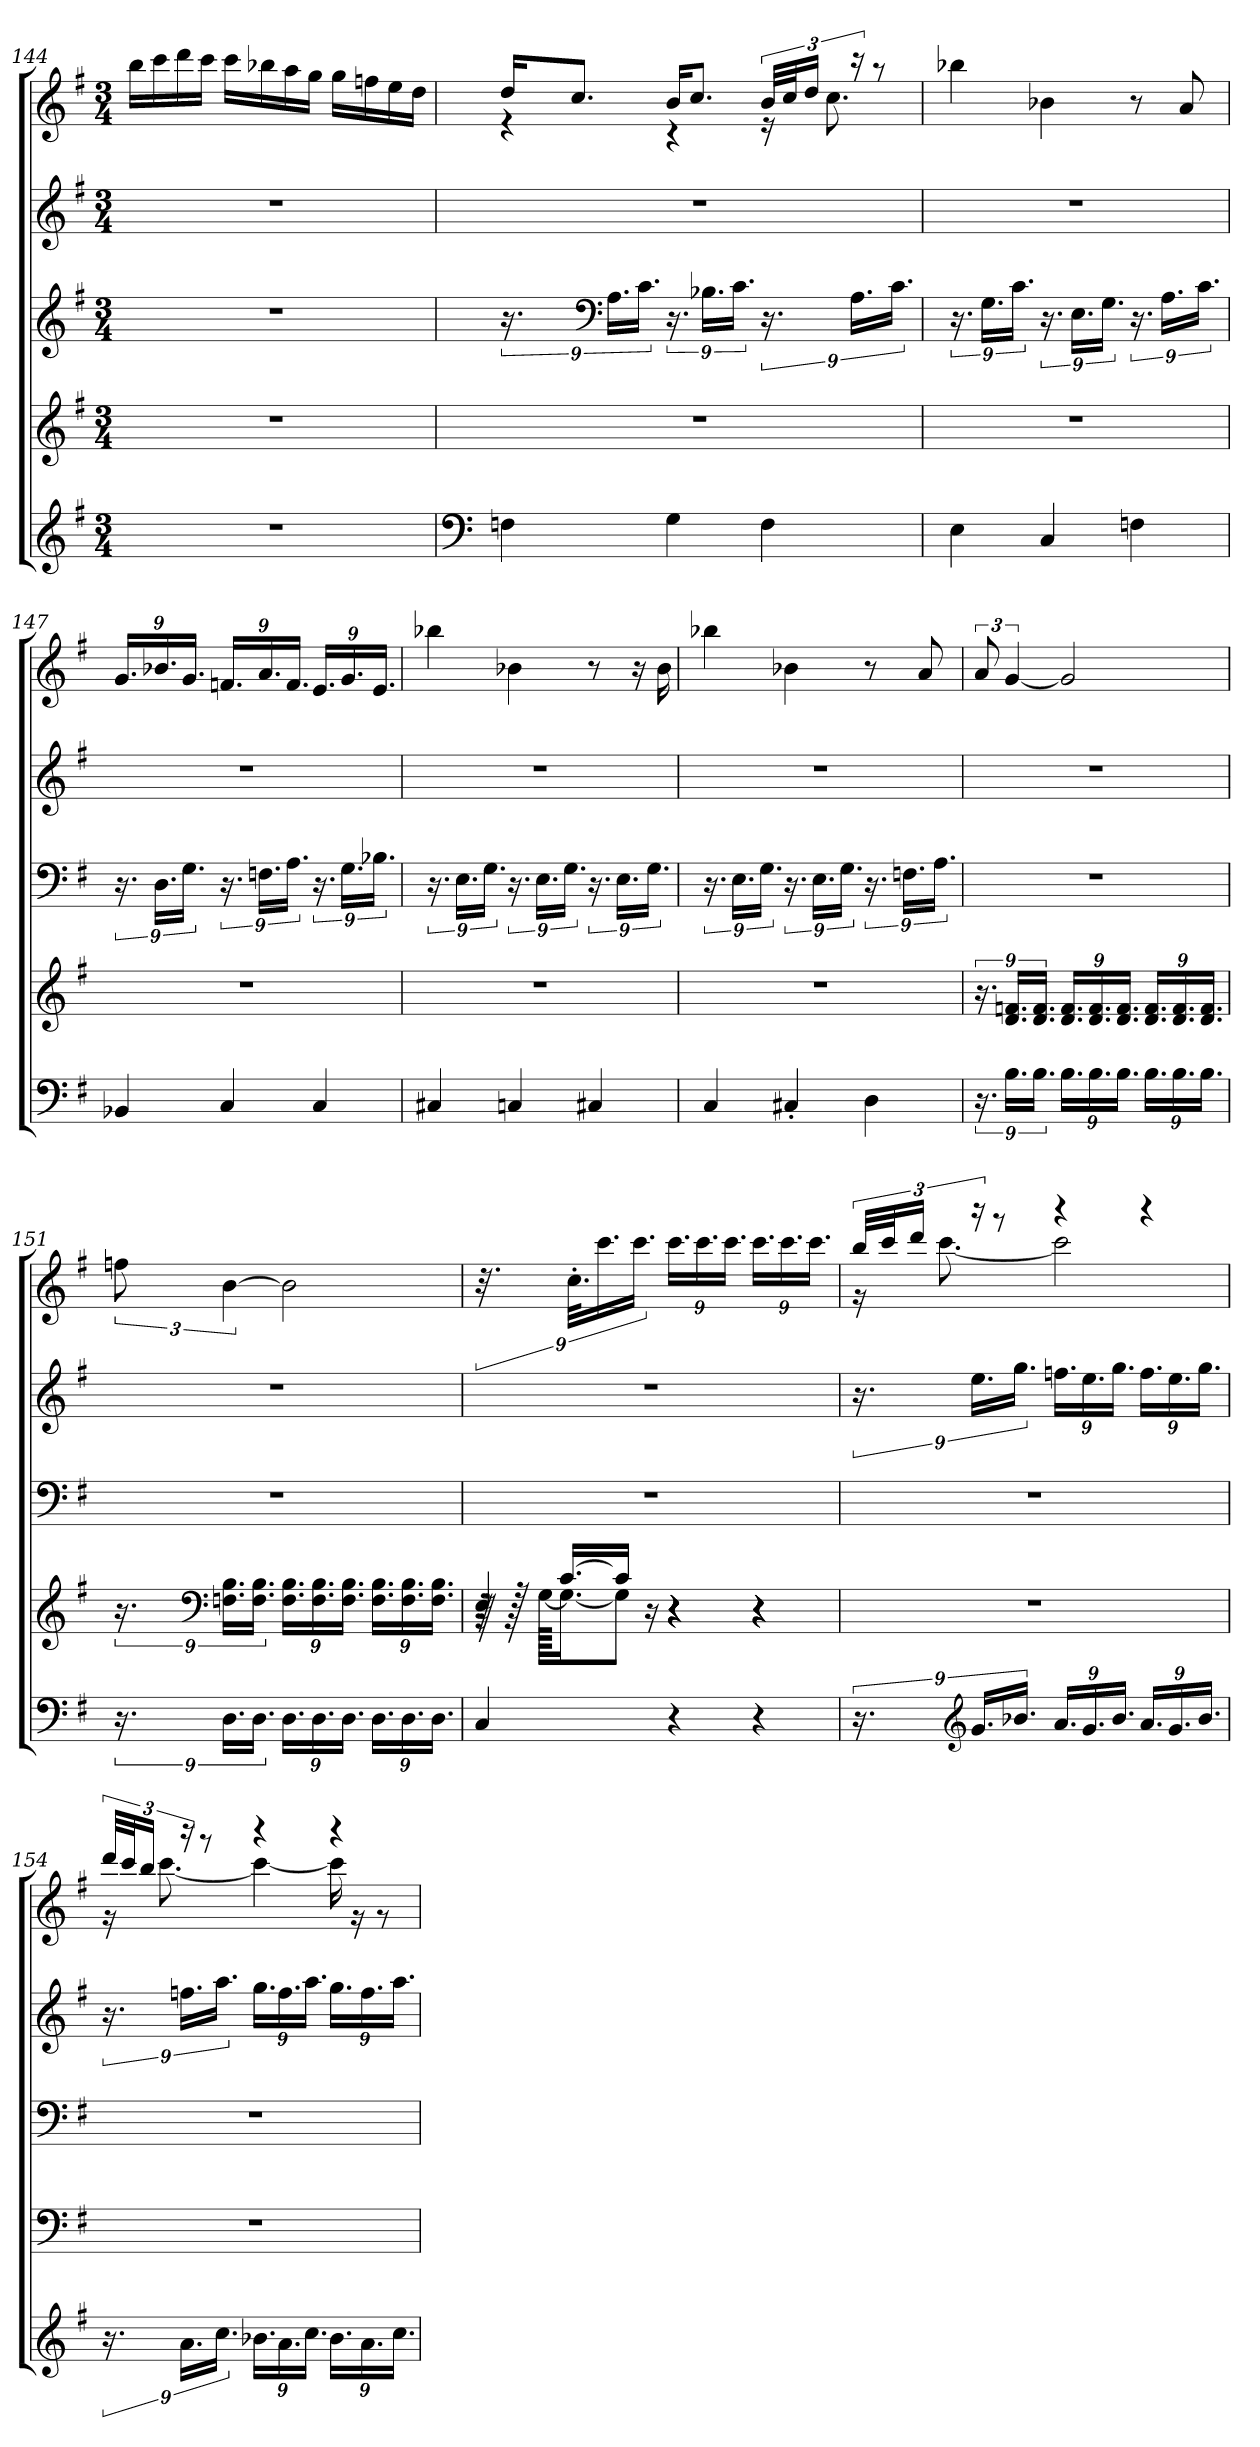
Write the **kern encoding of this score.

**kern	**kern	**kern	**kern	**kern
*part5	*part4	*part3	*part2	*part1
*staff5	*staff4	*staff3	*staff2	*staff1
!!LO:LB:g=z
*clefG2	*clefG2	*clefG2	*clefG2	*clefG2
*k[f#]	*k[f#]	*k[f#]	*k[f#]	*k[f#]
*M3/4	*M3/4	*M3/4	*M3/4	*M3/4
*MM48	*MM48	*MM48	*MM48	*MM48
=144	=144	=144	=144	=144
2.r	2.r	2.r	2.r	16bb\LL
.	.	.	.	16ccc\
.	.	.	.	16ddd\
.	.	.	.	16ccc\JJ
.	.	.	.	16ccc\LL
.	.	.	.	16bb-X\
.	.	.	.	16aa\
.	.	.	.	16gg\JJ
.	.	.	.	16gg\LL
.	.	.	.	16ffn\
.	.	.	.	16ee\
*	*	*	*	*MM34
.	.	.	.	16dd\JJ
=145	=145	=145	=145	=145
*clefF4	*	*	*	*
*	*	*	*	*MM49
*	*	*	*	*^
4Fn\	2.r	18.r	2.r	16dd/KL	4r
.	.	.	.	8.cc/J	.
*	*	*clefF4	*	*	*
.	.	18.A\LL	.	.	.
.	.	18.c\JJ	.	.	.
4G\	.	18.r	.	16b/KL	4r
.	.	.	.	8.cc/J	.
.	.	18.B-X\LL	.	.	.
.	.	18.c\JJ	.	.	.
4F\	.	18.r	.	48b/LLL	16r
.	.	.	.	48cc/J	.
.	.	.	.	24dd/JJ	.
.	.	.	.	.	8.cc\
.	.	18.A\LL	.	24r	.
.	.	.	.	8r	.
.	.	18.c\JJ	.	.	.
*	*	*	*	*v	*v
!!LO:PB:g=z
=146	=146	=146	=146	=146
*	*	*	*	*MM49
4E\	2.r	18.r	2.r	4bb-X\
.	.	18.G\LL	.	.
.	.	18.c\JJ	.	.
4C/	.	18.r	.	4b-X\
.	.	18.E\LL	.	.
.	.	18.G\JJ	.	.
4Fn\	.	18.r	.	8r
.	.	18.A\LL	.	.
.	.	.	.	8a/
.	.	18.c\JJ	.	.
=147	=147	=147	=147	=147
*	*	*	*	*Xbrackettup
*	*	*	*	*MM49
4BB-X/	2.r	18.r	2.r	18.g/LL
.	.	18.D\LL	.	18.b-X/
.	.	18.G\JJ	.	18.g/JJ
4C/	.	18.r	.	18.fn/LL
.	.	18.Fn\LL	.	18.a/
.	.	18.A\JJ	.	18.f/JJ
4C/	.	18.r	.	18.e/LL
.	.	18.G\LL	.	18.g/
.	.	18.B-X\JJ	.	18.e/JJ
=148	=148	=148	=148	=148
*	*	*	*	*MM49
4C#X/	2.r	18.r	2.r	4bb-X\
.	.	18.E\LL	.	.
.	.	18.G\JJ	.	.
4Cn/	.	18.r	.	4b-X\
.	.	18.E\LL	.	.
.	.	18.G\JJ	.	.
4C#X/	.	18.r	.	8r
.	.	18.E\LL	.	.
.	.	.	.	16r
.	.	18.G\JJ	.	.
.	.	.	.	16b-\
!!LO:LB:g=z
=149	=149	=149	=149	=149
*	*	*	*	*MM49
4C/	2.r	18.r	2.r	4bb-X\
.	.	18.E\LL	.	.
.	.	18.G\JJ	.	.
4C#X'/	.	18.r	.	4b-X\
.	.	18.E\LL	.	.
.	.	18.G\JJ	.	.
4D\	.	18.r	.	8r
.	.	18.Fn\LL	.	.
.	.	.	.	8a/
.	.	18.A\JJ	.	.
=150	=150	=150	=150	=150
*	*	*	*	*brackettup
18.r	18.r	2.r	2.r	12a/
18.B\LL	18.d/ 18.fn/LL	.	.	[6g/
18.B\JJ	18.d/ 18.f/JJ	.	.	.
18.B\LL	18.d/ 18.f/LL	.	.	2g/]
18.B\	18.d/ 18.f/	.	.	.
18.B\JJ	18.d/ 18.f/JJ	.	.	.
18.B\LL	18.d/ 18.f/LL	.	.	.
18.B\	18.d/ 18.f/	.	.	.
18.B\JJ	18.d/ 18.f/JJ	.	.	.
!!LO:PB:g=z
=151	=151	=151	=151	=151
18.r	18.r	2.r	2.r	12ffn\
*	*clefF4	*	*	*
18.D\LL	18.Fn\ 18.B\LL	.	.	[6b\
18.D\JJ	18.F\ 18.B\JJ	.	.	.
18.D\LL	18.F\ 18.B\LL	.	.	2b\]
18.D\	18.F\ 18.B\	.	.	.
18.D\JJ	18.F\ 18.B\JJ	.	.	.
18.D\LL	18.F\ 18.B\LL	.	.	.
18.D\	18.F\ 18.B\	.	.	.
18.D\JJ	18.F\ 18.B\JJ	.	.	.
=152	=152	=152	=152	=152
*	*	*	*	*MM25
*	*^	*	*	*
*	*	*^	*	*	*
4C/	32r	64r	4E/	2.r	2.r	36.r
.	.	128r	.	.	.	.
.	.	[128G\KKKLL	.	.	.	.
.	[16.c/LL	16.G\J_	.	.	.	.
.	.	.	.	.	.	36.cc'\KLL
*	*	*	*	*	*	*MM45
.	.	.	.	.	.	18.ccc\
.	16c/JJ]	8G\J]	.	.	.	.
.	.	.	.	.	.	18.ccc\JJ
.	16r	.	.	.	.	.
4r	4r	4r	4r	.	.	18.ccc\LL
.	.	.	.	.	.	18.ccc\
.	.	.	.	.	.	18.ccc\JJ
4r	4r	4r	4r	.	.	18.ccc\LL
.	.	.	.	.	.	18.ccc\
.	.	.	.	.	.	18.ccc\JJ
*	*v	*v	*v	*	*	*
!!LO:LB:g=z
=153	=153	=153	=153	=153
*	*	*	*	*MM48
*	*	*	*	*^
18.r	2.r	2.r	18.r	48bb/LLL	16r
.	.	.	.	48ccc/J	.
.	.	.	.	24ddd/JJ	.
.	.	.	.	.	[8.ccc\
*clefG2	*	*	*	*	*
18.g/LL	.	.	18.ee\LL	24r	.
.	.	.	.	8r	.
18.b-X/JJ	.	.	18.gg\JJ	.	.
18.a/LL	.	.	18.ffn\LL	4r	2ccc\]
18.g/	.	.	18.ee\	.	.
18.b-/JJ	.	.	18.gg\JJ	.	.
18.a/LL	.	.	18.ff\LL	4r	.
18.g/	.	.	18.ee\	.	.
18.b-/JJ	.	.	18.gg\JJ	.	.
=154	=154	=154	=154	=154	=154
*	*	*	*	*MM48	*
18.r	2.r	2.r	18.r	48ddd/LLL	16r
.	.	.	.	48ccc/J	.
.	.	.	.	24bb/JJ	.
.	.	.	.	.	[8.ccc\
18.a\LL	.	.	18.ffn\LL	24r	.
.	.	.	.	8r	.
18.cc\JJ	.	.	18.aa\JJ	.	.
18.b-X\LL	.	.	18.gg\LL	4r	4ccc\_
18.a\	.	.	18.ff\	.	.
18.cc\JJ	.	.	18.aa\JJ	.	.
18.b-\LL	.	.	18.gg\LL	4r	16ccc\]
.	.	.	.	.	16r
18.a\	.	.	18.ff\	.	.
.	.	.	.	.	8r
18.cc\JJ	.	.	18.aa\JJ	.	.
*	*	*	*	*v	*v
=	=	=	=	=
*-	*-	*-	*-	*-
